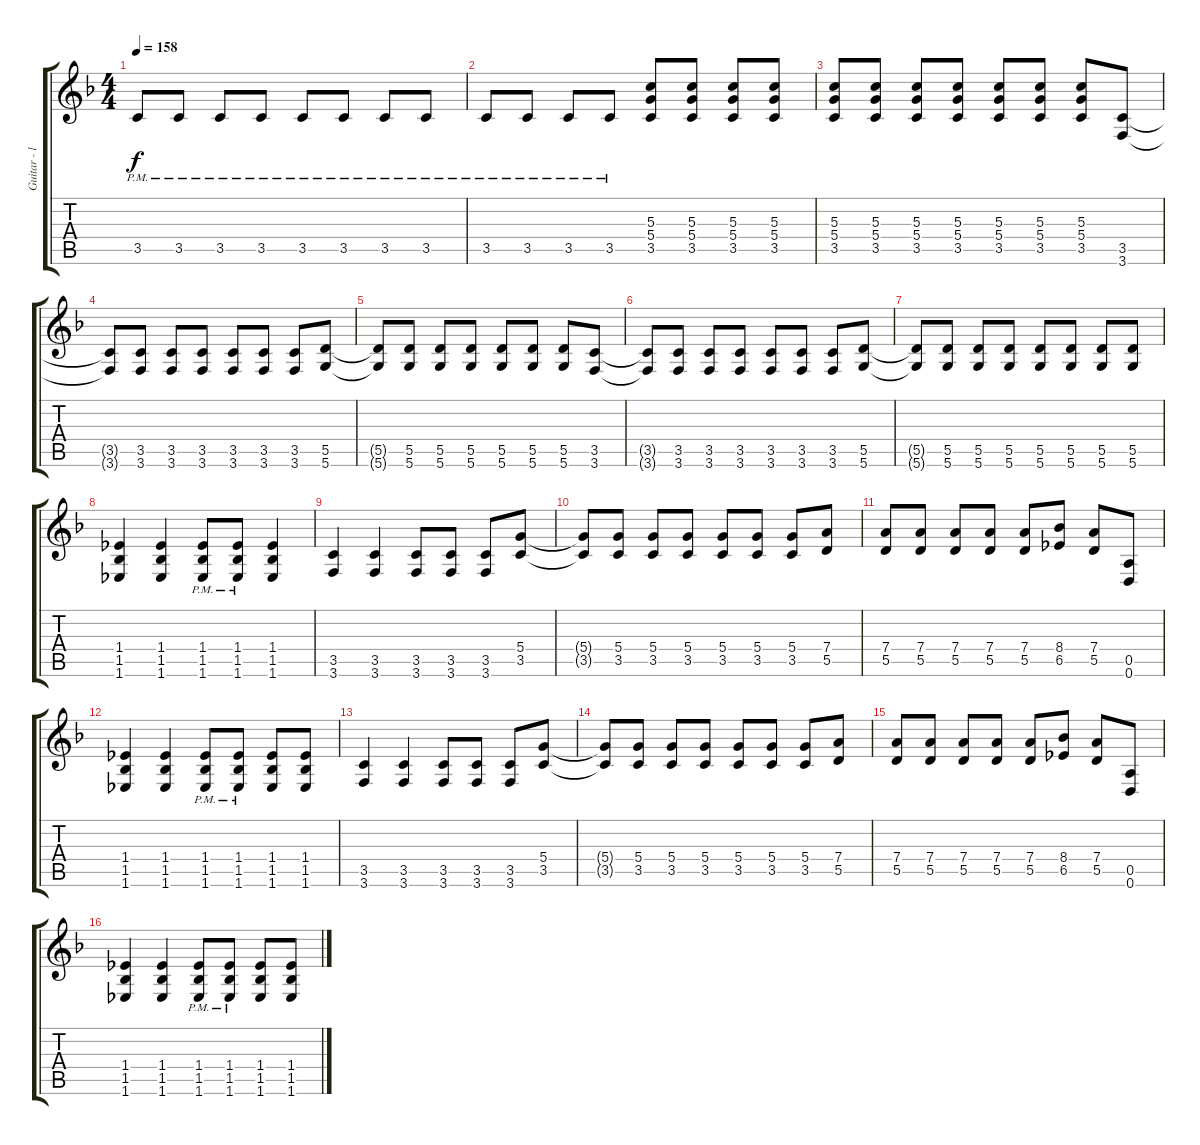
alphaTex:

\track ("Guitar - left" "Guitar - l") {instrument distortionguitar}
\staff {score tabs}
\tuning (E4 B3 G3 D3 A2 D2) {hide}
\ts (4 4)
\tempo 158
\clef g2
\ks f
3.5{pm}.8{dy f} 3.5{pm}.8 3.5{pm}.8 3.5{pm}.8 3.5{pm}.8 3.5{pm}.8 3.5{pm}.8 3.5{pm}.8 |
3.5{pm}.8 3.5{pm}.8 3.5{pm}.8 3.5{pm}.8 (5.3 5.4 3.5).8 (5.3 5.4 3.5).8 (5.3 5.4 3.5).8 (5.3 5.4 3.5).8 |
(5.3 5.4 3.5).8 (5.3 5.4 3.5).8 (5.3 5.4 3.5).8 (5.3 5.4 3.5).8 (5.3 5.4 3.5).8 (5.3 5.4 3.5).8 (5.3 5.4 3.5).8 (3.5 3.6).8 |
(3.5{t} 3.6{t}).8 (3.5 3.6).8 (3.5 3.6).8 (3.5 3.6).8 (3.5 3.6).8 (3.5 3.6).8 (3.5 3.6).8 (5.5 5.6).8 |
(5.5{t} 5.6{t}).8 (5.5 5.6).8 (5.5 5.6).8 (5.5 5.6).8 (5.5 5.6).8 (5.5 5.6).8 (5.5 5.6).8 (3.5 3.6).8 |
(3.5{t} 3.6{t}).8 (3.5 3.6).8 (3.5 3.6).8 (3.5 3.6).8 (3.5 3.6).8 (3.5 3.6).8 (3.5 3.6).8 (5.5 5.6).8 |
(5.5{t} 5.6{t}).8 (5.5 5.6).8 (5.5 5.6).8 (5.5 5.6).8 (5.5 5.6).8 (5.5 5.6).8 (5.5 5.6).8 (5.5 5.6).8 |
(1.4 1.5 1.6).4 (1.4 1.5 1.6).4 (1.4{pm} 1.5{pm} 1.6{pm}).8 (1.4{pm} 1.5{pm} 1.6{pm}).8 (1.4 1.5 1.6).4 |
(3.5 3.6).4 (3.5 3.6).4 (3.5 3.6).8 (3.5 3.6).8 (3.5 3.6).8 (5.4 3.5).8 |
(5.4{t} 3.5{t}).8 (5.4 3.5).8 (5.4 3.5).8 (5.4 3.5).8 (5.4 3.5).8 (5.4 3.5).8 (5.4 3.5).8 (7.4 5.5).8 |
(7.4 5.5).8 (7.4 5.5).8 (7.4 5.5).8 (7.4 5.5).8 (7.4 5.5).8 (8.4 6.5).8 (7.4 5.5).8 (0.5 0.6).8 |
(1.4 1.5 1.6).4 (1.4 1.5 1.6).4 (1.4{pm} 1.5{pm} 1.6{pm}).8 (1.4{pm} 1.5{pm} 1.6{pm}).8 (1.4 1.5 1.6).8 (1.4 1.5 1.6).8 |
(3.5 3.6).4 (3.5 3.6).4 (3.5 3.6).8 (3.5 3.6).8 (3.5 3.6).8 (5.4 3.5).8 |
(5.4{t} 3.5{t}).8 (5.4 3.5).8 (5.4 3.5).8 (5.4 3.5).8 (5.4 3.5).8 (5.4 3.5).8 (5.4 3.5).8 (7.4 5.5).8 |
(7.4 5.5).8 (7.4 5.5).8 (7.4 5.5).8 (7.4 5.5).8 (7.4 5.5).8 (8.4 6.5).8 (7.4 5.5).8 (0.5 0.6).8 |
(1.4 1.5 1.6).4 (1.4 1.5 1.6).4 (1.4{pm} 1.5{pm} 1.6{pm}).8 (1.4{pm} 1.5{pm} 1.6{pm}).8 (1.4 1.5 1.6).8 (1.4 1.5 1.6).8
